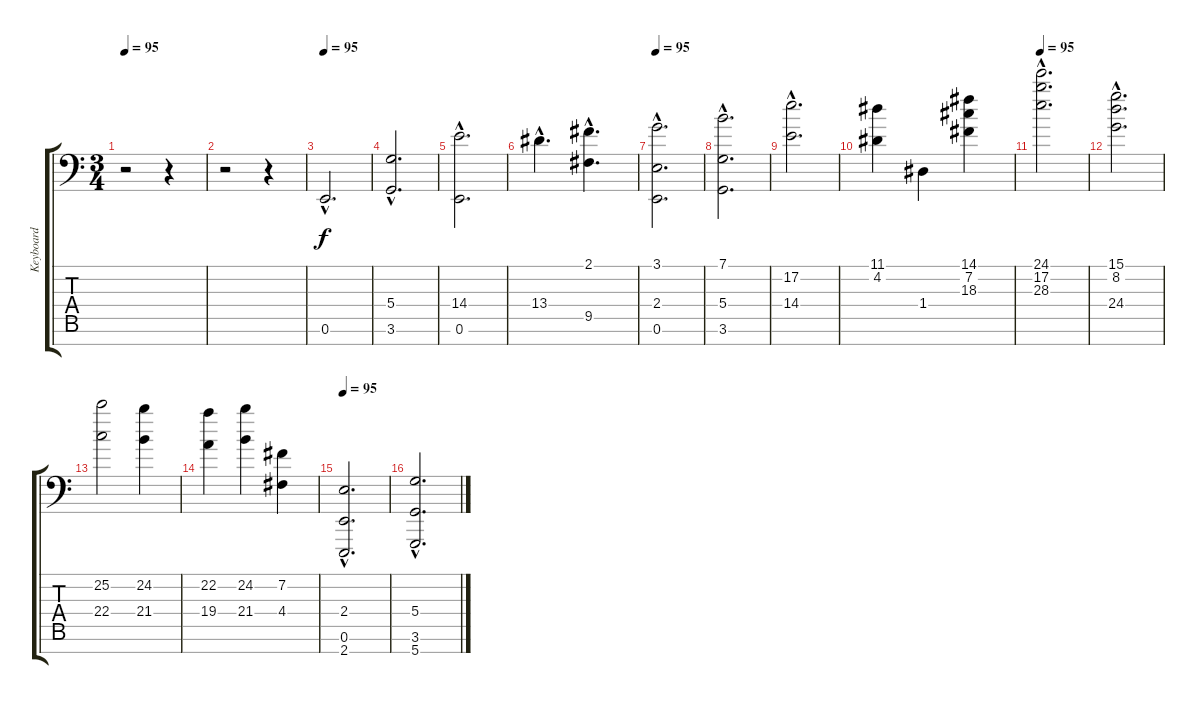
\track ("Keyboard" "Keyboard") {instrument stringensemble1}
\staff {score tabs}
\tuning (E4 B3 G3 D3 A2 E2 D1) {hide}
\ts (3 4)
\tempo 95
\clef f4
\ks c
r.2{dy f} r.4 |
r.2 r.4 |
\tempo 95
0.6{hac}.2{d instrument stringensemble1} |
(5.4{hac} 3.6{hac}).2{d} |
(14.4{hac} 0.6{hac}).2{d} |
13.4{hac}.4{d} (2.1{hac} 9.5{hac}).4{d} |
\tempo 95
(3.1{hac} 2.4{hac} 0.6{hac}).2{d} |
(7.1{hac} 5.4{hac} 3.6{hac}).2{d} |
(17.2{hac} 14.4{hac}).2{d} |
(11.1 4.2).4 1.4.4 (14.1 7.2 18.3).4 |
\tempo 95
(24.1{hac} 17.2{hac} 28.3{hac}).2{d} |
(15.1{hac} 8.2{hac} 24.4{hac}).2{d} |
(25.2 22.4).2 (24.2 21.4).4 |
(22.2 19.4).4 (24.2 21.4).4 (7.2 4.4).4 |
\tempo 95
(2.4{hac} 0.6{hac} 2.7{hac}).2{d} |
(5.4{hac} 3.6{hac} 5.7{hac}).2{d}
